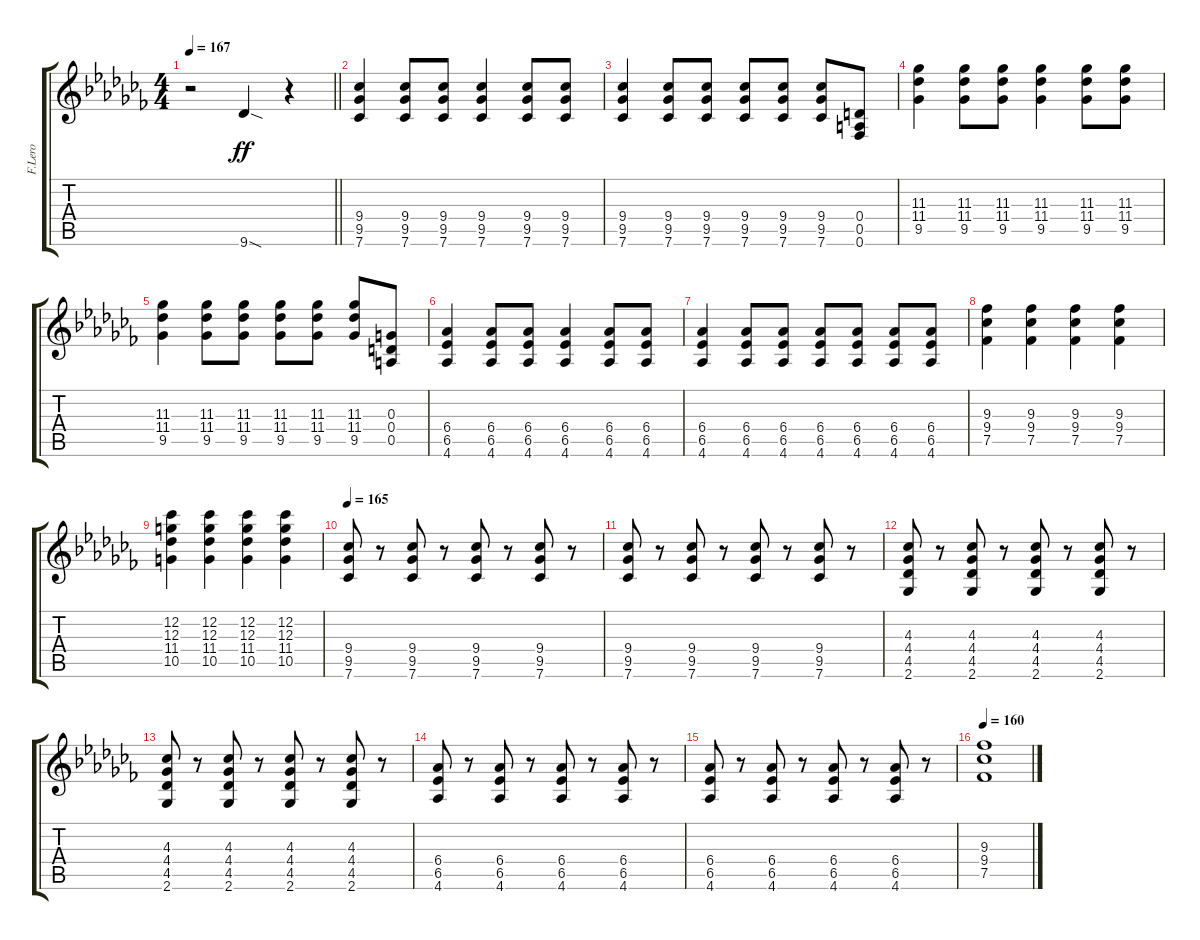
\track ("F.Lero" "F.Lero") {instrument distortionguitar}
\staff {score tabs}
\tuning (E4 B3 G3 D3 A2 E2) {hide}
\ts (4 4)
\tempo 167
\clef g2
\barLineRight lightlight
\ks abminor
r.2{dy ff} 9.6{sod}.4 r.4 |
(9.4 9.5 7.6).4 (9.4 9.5 7.6).8 (9.4 9.5 7.6).8 (9.4 9.5 7.6).4 (9.4 9.5 7.6).8 (9.4 9.5 7.6).8 |
(9.4 9.5 7.6).4 (9.4 9.5 7.6).8 (9.4 9.5 7.6).8 (9.4 9.5 7.6).8 (9.4 9.5 7.6).8 (9.4 9.5 7.6).8 (0.4 0.5 0.6).8 |
(11.3 11.4 9.5).4 (11.3 11.4 9.5).8 (11.3 11.4 9.5).8 (11.3 11.4 9.5).4 (11.3 11.4 9.5).8 (11.3 11.4 9.5).8 |
(11.3 11.4 9.5).4 (11.3 11.4 9.5).8 (11.3 11.4 9.5).8 (11.3 11.4 9.5).8 (11.3 11.4 9.5).8 (11.3 11.4 9.5).8 (0.3 0.4 0.5).8 |
(6.4 6.5 4.6).4 (6.4 6.5 4.6).8 (6.4 6.5 4.6).8 (6.4 6.5 4.6).4 (6.4 6.5 4.6).8 (6.4 6.5 4.6).8 |
(6.4 6.5 4.6).4 (6.4 6.5 4.6).8 (6.4 6.5 4.6).8 (6.4 6.5 4.6).8 (6.4 6.5 4.6).8 (6.4 6.5 4.6).8 (6.4 6.5 4.6).8 |
(9.3 9.4 7.5).4 (9.3 9.4 7.5).4 (9.3 9.4 7.5).4 (9.3 9.4 7.5).4 |
(12.2 12.3 11.4 10.5).4 (12.2 12.3 11.4 10.5).4 (12.2 12.3 11.4 10.5).4 (12.2 12.3 11.4 10.5).4 |
\tempo 165
(9.4 9.5 7.6).8{instrument distortionguitar} r.8 (9.4 9.5 7.6).8 r.8 (9.4 9.5 7.6).8 r.8 (9.4 9.5 7.6).8 r.8 |
(9.4 9.5 7.6).8 r.8 (9.4 9.5 7.6).8 r.8 (9.4 9.5 7.6).8 r.8 (9.4 9.5 7.6).8 r.8 |
(4.3 4.4 4.5 2.6).8 r.8 (4.3 4.4 4.5 2.6).8 r.8 (4.3 4.4 4.5 2.6).8 r.8 (4.3 4.4 4.5 2.6).8 r.8 |
(4.3 4.4 4.5 2.6).8 r.8 (4.3 4.4 4.5 2.6).8 r.8 (4.3 4.4 4.5 2.6).8 r.8 (4.3 4.4 4.5 2.6).8 r.8 |
(6.4 6.5 4.6).8 r.8 (6.4 6.5 4.6).8 r.8 (6.4 6.5 4.6).8 r.8 (6.4 6.5 4.6).8 r.8 |
(6.4 6.5 4.6).8 r.8 (6.4 6.5 4.6).8 r.8 (6.4 6.5 4.6).8 r.8 (6.4 6.5 4.6).8 r.8 |
\tempo 160
(9.3 9.4 7.5).1
